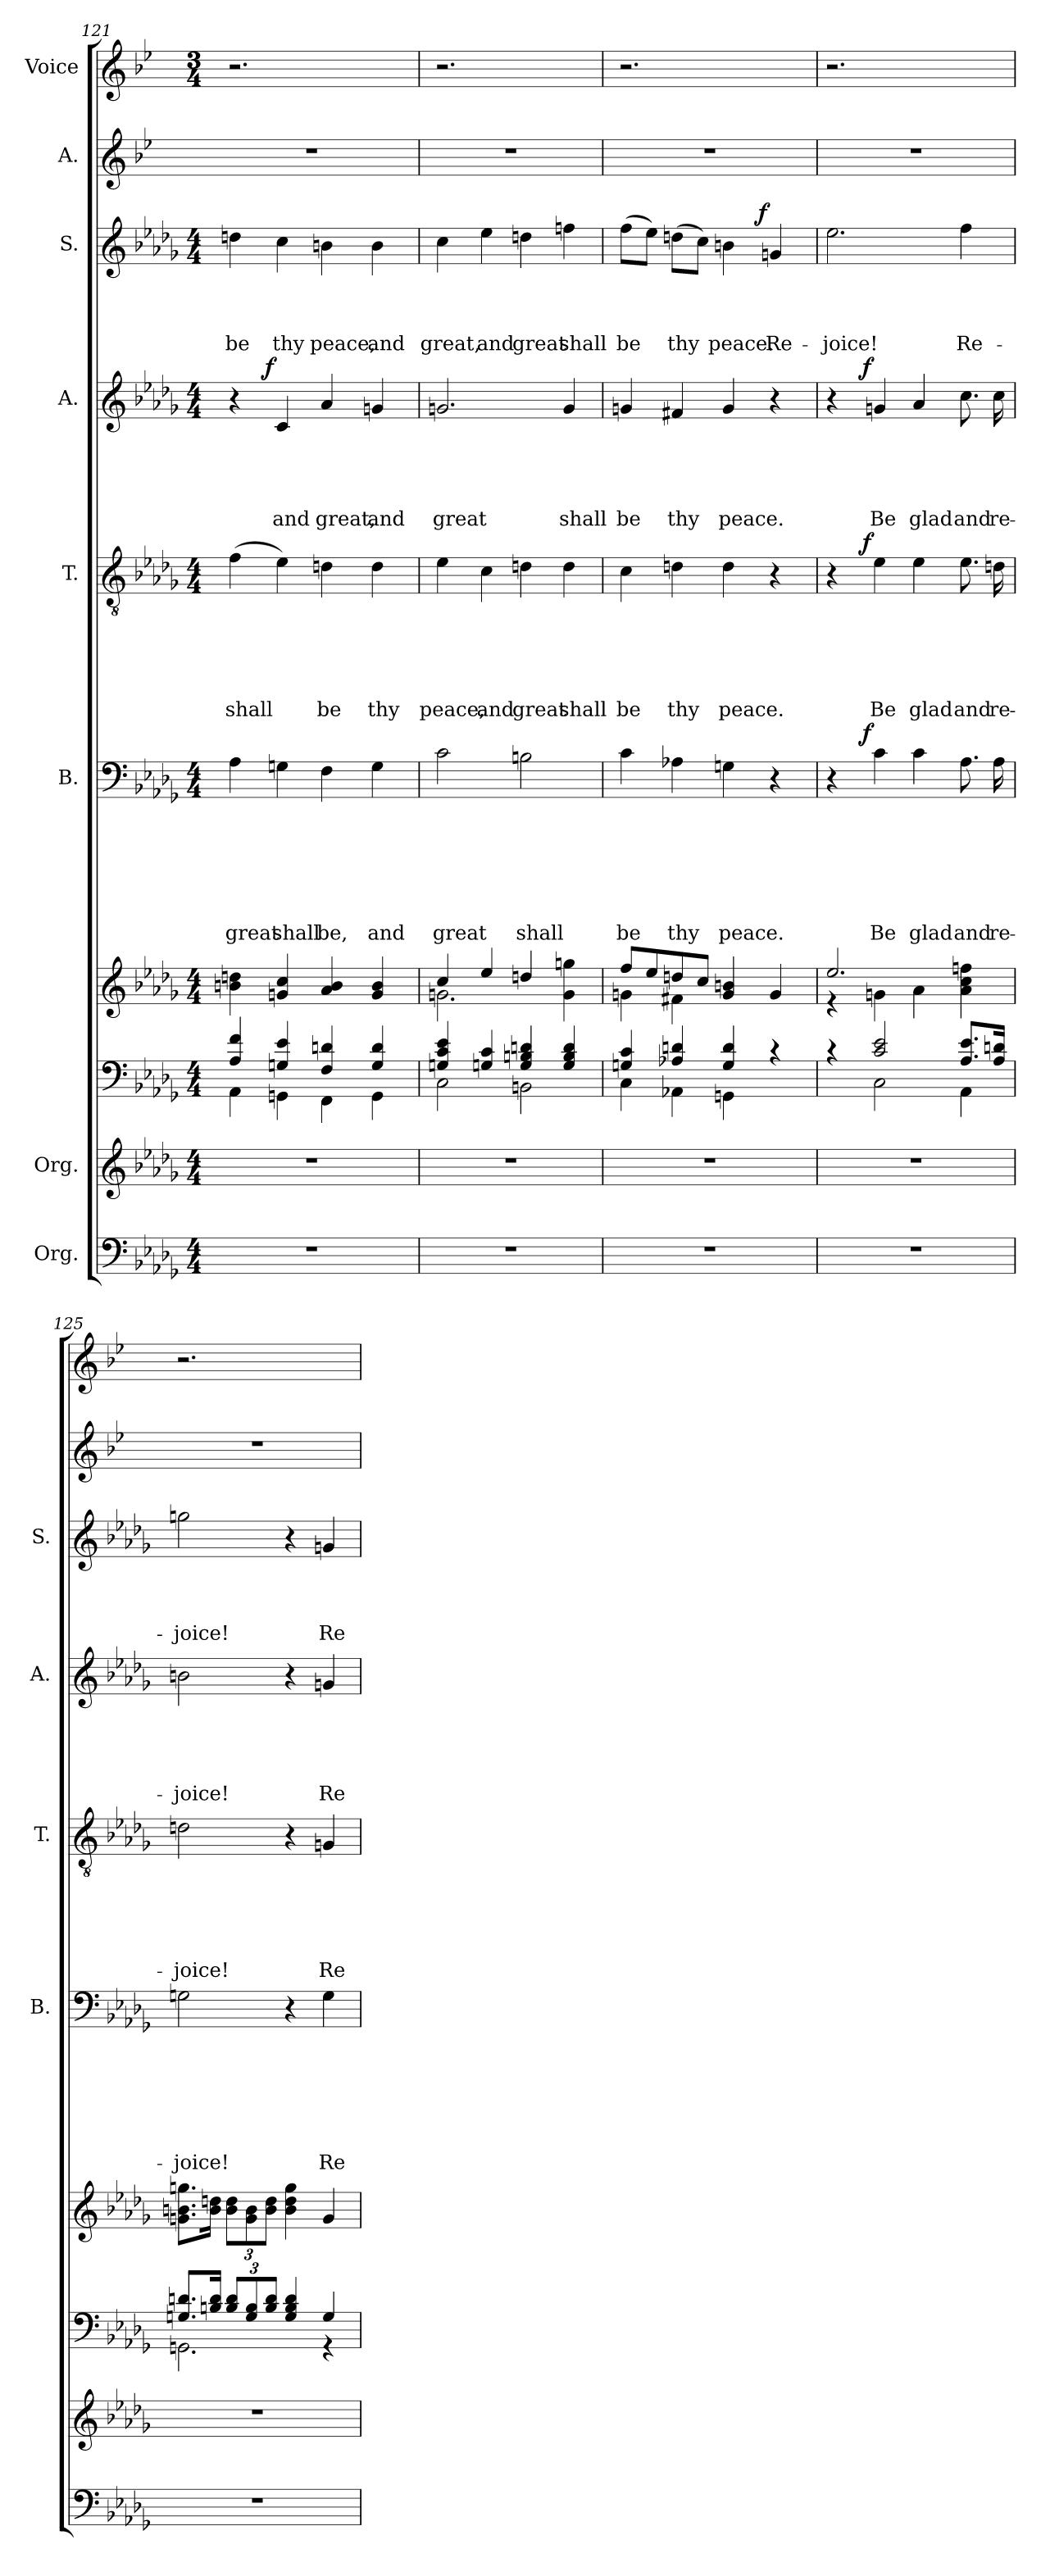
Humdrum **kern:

**kern	**kern	**kern	**kern	**kern	**text	**text	**text	**text	**text	**text	**text	**dynam	**kern	**text	**text	**text	**text	**text	**text	**dynam	**kern	**text	**text	**text	**text	**text	**dynam	**kern	**text	**text	**text	**text	**dynam	**kern	**kern
*part10	*part9	*part8	*part7	*part6	*part6	*part6	*part6	*part6	*part6	*part6	*part6	*part6	*part5	*part5	*part5	*part5	*part5	*part5	*part5	*part5	*part4	*part4	*part4	*part4	*part4	*part4	*part4	*part3	*part3	*part3	*part3	*part3	*part3	*part2	*part1
*staff10	*staff9	*staff8	*staff7	*staff6	*staff6	*staff6	*staff6	*staff6	*staff6	*staff6	*staff6	*staff6	*staff5	*staff5	*staff5	*staff5	*staff5	*staff5	*staff5	*staff5	*staff4	*staff4	*staff4	*staff4	*staff4	*staff4	*staff4	*staff3	*staff3	*staff3	*staff3	*staff3	*staff3	*staff2	*staff1
*I"Org.	*I"Org.	*	*	*I"B.	*	*	*	*	*	*	*	*	*I"T.	*	*	*	*	*	*	*	*I"A.	*	*	*	*	*	*	*I"S.	*	*	*	*	*	*I"A.	*I"Voice
*	*	*	*	*I'B.	*	*	*	*	*	*	*	*	*I'T.	*	*	*	*	*	*	*	*I'A.	*	*	*	*	*	*	*I'S.	*	*	*	*	*	*	*
*clefF4	*clefG2	*clefF4	*clefG2	*clefF4	*	*	*	*	*	*	*	*	*clefGv2	*	*	*	*	*	*	*	*clefG2	*	*	*	*	*	*	*clefG2	*	*	*	*	*	*clefG2	*clefG2
*k[b-e-a-d-g-]	*k[b-e-a-d-g-]	*k[b-e-a-d-g-]	*k[b-e-a-d-g-]	*k[b-e-a-d-g-]	*	*	*	*	*	*	*	*	*k[b-e-a-d-g-]	*	*	*	*	*	*	*	*k[b-e-a-d-g-]	*	*	*	*	*	*	*k[b-e-a-d-g-]	*	*	*	*	*	*k[b-e-]	*k[b-e-]
*D-:	*D-:	*D-:	*D-:	*D-:	*	*	*	*	*	*	*	*	*D-:	*	*	*	*	*	*	*	*D-:	*	*	*	*	*	*	*D-:	*	*	*	*	*	*B-:	*B-:
*M4/4	*M4/4	*M4/4	*M4/4	*M4/4	*	*	*	*	*	*	*	*	*M4/4	*	*	*	*	*	*	*	*M4/4	*	*	*	*	*	*	*M4/4	*	*	*	*	*	*	*M3/4
=121	=121	=121	=121	=121	=121	=121	=121	=121	=121	=121	=121	=121	=121	=121	=121	=121	=121	=121	=121	=121	=121	=121	=121	=121	=121	=121	=121	=121	=121	=121	=121	=121	=121	=121	=121
*	*	*^	*	*	*	*	*	*	*	*	*	*	*	*	*	*	*	*	*	*	*	*	*	*	*	*	*	*	*	*	*	*	*	*	*
!	!	!	!	!	!	!	!	!	!	!	!	!LO:LY:b	!	!	!	!	!	!	!	!LO:LY:b	!	!	!	!	!	!	!	!	!	!	!	!	!LO:LY:b	!	!	!
*	*	*	*	*	*	*	*	*	*	*	*	*	*	*	*	*	*	*	*	*	*	*^	*	*	*	*	*	*	*	*	*	*	*	*	*	*
1r	1r	4A-/ 4f/	4AA-\	4bn\ 4ddn\	4A-\	.	.	.	.	.	.	great	.	(>4f\	.	.	.	.	.	shall	.	4r	8..ryy	.	.	.	.	.	.	4ddn\	.	.	.	be	.	1r	2.r
!	!	!	!	!	!	!	!	!	!	!	!	!	!	!	!	!	!	!	!	!	!	!	!	!	!	!	!	!	!LO:DY:a	!	!	!	!	!	!	!	!
.	.	.	.	.	.	.	.	.	.	.	.	.	.	.	.	.	.	.	.	.	.	.	2ryy	.	.	.	.	.	f	.	.	.	.	.	.	.	.
!	!	!	!	!	!	!	!	!	!	!	!	!LO:LY:b	!	!	!	!	!	!	!	!	!	!	!	!	!	!	!	!LO:LY:b	!	!	!	!	!	!LO:LY:b	!	!	!
.	.	4Gn/ 4e-/	4GGn\	4gn/ 4cc/	4Gn\	.	.	.	.	.	.	shall	.	4e-\)	.	.	.	.	.	.	.	4c/	.	.	.	.	.	and	.	4cc\	.	.	.	thy	.	.	.
!	!	!	!	!	!	!	!	!	!	!	!	!LO:LY:b	!	!	!	!	!	!	!	!LO:LY:b	!	!	!	!	!	!	!	!LO:LY:b	!	!	!	!	!	!LO:LY:b	!	!	!
.	.	4F/ 4dn/	4FF\	4a-/ 4b/	4F\	.	.	.	.	.	.	be,	.	4dn\	.	.	.	.	.	be	.	4a-/	.	.	.	.	.	great,	.	4bn\	.	.	.	peace,	.	.	.
.	.	.	.	.	.	.	.	.	.	.	.	.	.	.	.	.	.	.	.	.	.	.	4ryy	.	.	.	.	.	.	.	.	.	.	.	.	.	.
!	!	!	!	!	!	!	!	!	!	!	!	!LO:LY:b	!	!	!	!	!	!	!	!LO:LY:b	!	!	!	!	!	!	!	!LO:LY:b	!	!	!	!	!	!LO:LY:b	!	!	!
.	.	4G/ 4d/	4GG\	4g/ 4b/	4G\	.	.	.	.	.	.	and	.	4d\	.	.	.	.	.	thy	.	4gn/	.	.	.	.	.	and	.	4b\	.	.	.	and	.	.	4ryy
.	.	.	.	.	.	.	.	.	.	.	.	.	.	.	.	.	.	.	.	.	.	.	32ryy	.	.	.	.	.	.	.	.	.	.	.	.	.	.
=122	=122	=122	=122	=122	=122	=122	=122	=122	=122	=122	=122	=122	=122	=122	=122	=122	=122	=122	=122	=122	=122	=122	=122	=122	=122	=122	=122	=122	=122	=122	=122	=122	=122	=122	=122	=122	=122
*	*	*	*	*^	*	*	*	*	*	*	*	*	*	*	*	*	*	*	*	*	*	*	*	*	*	*	*	*	*	*	*	*	*	*	*	*	*
!	!	!	!	!	!	!	!	!	!	!	!	!	!LO:LY:b	!	!	!	!	!	!	!	!LO:LY:b	!	!	!	!	!	!	!	!LO:LY:b	!	!	!	!	!	!LO:LY:b	!	!	!
*	*	*	*	*	*	*	*	*	*	*	*	*	*	*	*	*	*	*	*	*	*	*	*v	*v	*	*	*	*	*	*	*	*	*	*	*	*	*	*
1r	1r	2C\	4Gn/ 4c/ 4e-/	2.gn\	4cc/	2c\	.	.	.	.	.	.	great	.	4e-\	.	.	.	.	.	peace,	.	2.gn/	.	.	.	.	great	.	4cc\	.	.	.	great,	.	1r	2.r
!	!	!	!	!	!	!	!	!	!	!	!	!	!	!	!	!	!	!	!	!	!LO:LY:b	!	!	!	!	!	!	!	!	!	!	!	!	!LO:LY:b	!	!	!
.	.	.	4Gn/ 4c/	.	4ee-/	.	.	.	.	.	.	.	.	.	4c\	.	.	.	.	.	and	.	.	.	.	.	.	.	.	4ee-\	.	.	.	and	.	.	.
!	!	!	!	!	!	!	!	!	!	!	!	!	!LO:LY:b	!	!	!	!	!	!	!	!LO:LY:b	!	!	!	!	!	!	!	!	!	!	!	!	!LO:LY:b	!	!	!
.	.	4G/ 4Bn/ 4dn/	2BBn\	.	4ddn/	2Bn\	.	.	.	.	.	.	shall	.	4dn\	.	.	.	.	.	great	.	.	.	.	.	.	.	.	4ddn\	.	.	.	great	.	.	.
!	!	!	!	!	!	!	!	!	!	!	!	!	!	!	!	!	!	!	!	!	!LO:LY:b	!	!	!	!	!	!	!LO:LY:b	!	!	!	!	!	!LO:LY:b	!	!	!
.	.	4G/ 4B/ 4d/	.	4ryy	4g\ 4ggn\	.	.	.	.	.	.	.	.	.	4d\	.	.	.	.	.	shall	.	4g/	.	.	.	.	shall	.	4ffn\	.	.	.	shall	.	.	4ryy
!!LO:LB:g=z
=123	=123	=123	=123	=123	=123	=123	=123	=123	=123	=123	=123	=123	=123	=123	=123	=123	=123	=123	=123	=123	=123	=123	=123	=123	=123	=123	=123	=123	=123	=123	=123	=123	=123	=123	=123	=123	=123
!	!	!	!	!	!	!	!	!	!	!	!	!	!LO:LY:b	!	!	!	!	!	!	!	!LO:LY:b	!	!	!	!	!	!	!LO:LY:b	!	!	!	!	!	!LO:LY:b	!	!	!
*	*	*	*	*	*	*	*	*	*	*	*	*	*	*	*	*	*	*	*	*	*	*	*	*	*	*	*	*	*	*^	*	*	*	*	*	*	*
1r	1r	4Gn/ 4c/	4C\	8ff/L	4gn\	4c\	.	.	.	.	.	.	be	.	4c\	.	.	.	.	.	be	.	4gn/	.	.	.	.	be	.	(>8ff\L	2ryy	.	.	.	be	.	1r	2.r
.	.	.	.	8ee-/	.	.	.	.	.	.	.	.	.	.	.	.	.	.	.	.	.	.	.	.	.	.	.	.	.	8ee-\J)	.	.	.	.	.	.	.	.
!	!	!	!	!	!	!	!	!	!	!	!	!	!LO:LY:b	!	!	!	!	!	!	!	!LO:LY:b	!	!	!	!	!	!	!LO:LY:b	!	!	!	!	!	!	!LO:LY:b	!	!	!
.	.	4A-X/ 4dn/	4AA-X\	8ddn/	4f#X\	4A-X\	.	.	.	.	.	.	thy	.	4dn\	.	.	.	.	.	thy	.	4f#X/	.	.	.	.	thy	.	(>8ddn\L	.	.	.	.	thy	.	.	.
.	.	.	.	8cc/J	.	.	.	.	.	.	.	.	.	.	.	.	.	.	.	.	.	.	.	.	.	.	.	.	.	8cc\J)	.	.	.	.	.	.	.	.
!	!	!	!	!	!	!	!	!	!	!	!	!	!LO:LY:b	!	!	!	!	!	!	!	!LO:LY:b	!	!	!	!	!	!	!LO:LY:b	!	!	!	!	!	!	!LO:LY:b	!	!	!
.	.	4G/ 4d/	4GGn\	4g/ 4bn/	2ryy	4Gn\	.	.	.	.	.	.	peace.	.	4d\	.	.	.	.	.	peace.	.	4g/	.	.	.	.	peace.	.	4bn\	8..ryy	.	.	.	peace.	.	.	.
!	!	!	!	!	!	!	!	!	!	!	!	!	!	!	!	!	!	!	!	!	!	!	!	!	!	!	!	!	!	!	!	!	!	!	!	!LO:DY:a	!	!
.	.	.	.	.	.	.	.	.	.	.	.	.	.	.	.	.	.	.	.	.	.	.	.	.	.	.	.	.	.	.	4ryy	.	.	.	.	f	.	.
!	!	!	!	!	!	!	!	!	!	!	!	!	!	!	!	!	!	!	!	!	!	!	!	!	!	!	!	!	!	!	!	!	!	!	!LO:LY:b	!	!	!
.	.	4rc	4ryy	4g/	.	4r	.	.	.	.	.	.	.	.	4r	.	.	.	.	.	.	.	4r	.	.	.	.	.	.	4gn/	.	.	.	.	Re-	.	.	4ryy
.	.	.	.	.	.	.	.	.	.	.	.	.	.	.	.	.	.	.	.	.	.	.	.	.	.	.	.	.	.	.	32ryy	.	.	.	.	.	.	.
=124	=124	=124	=124	=124	=124	=124	=124	=124	=124	=124	=124	=124	=124	=124	=124	=124	=124	=124	=124	=124	=124	=124	=124	=124	=124	=124	=124	=124	=124	=124	=124	=124	=124	=124	=124	=124	=124	=124
!	!	!	!	!	!	!	!	!	!	!	!	!	!	!	!	!	!	!	!	!	!	!	!	!	!	!	!	!	!	!	!	!	!	!	!LO:LY:b	!	!	!
*	*	*	*	*	*	*^	*	*	*	*	*	*	*	*	*^	*	*	*	*	*	*	*	*^	*	*	*	*	*	*	*v	*v	*	*	*	*	*	*	*
1r	1r	4rc	4ryy	2.ee-/	4re	4r	8..ryy	.	.	.	.	.	.	.	.	4r	8..ryy	.	.	.	.	.	.	.	4r	8..ryy	.	.	.	.	.	.	2.ee-\	.	.	.	-joice!	.	1r	2.r
!	!	!	!	!	!	!	!	!	!	!	!	!	!	!	!LO:DY:a	!	!	!	!	!	!	!	!	!LO:DY:a	!	!	!	!	!	!	!	!LO:DY:a	!	!	!	!	!	!	!	!
.	.	.	.	.	.	.	2ryy	.	.	.	.	.	.	.	f	.	2ryy	.	.	.	.	.	.	f	.	2ryy	.	.	.	.	.	f	.	.	.	.	.	.	.	.
!	!	!	!	!	!	!	!	!	!	!	!	!	!	!LO:LY:b	!	!	!	!	!	!	!	!	!LO:LY:b	!	!	!	!	!	!	!	!LO:LY:b	!	!	!	!	!	!	!	!	!
.	.	2c/ 2e-/	2C\	.	4gn\	4c\	.	.	.	.	.	.	.	Be	.	4e-\	.	.	.	.	.	.	Be	.	4gn/	.	.	.	.	.	Be	.	.	.	.	.	.	.	.	.
!	!	!	!	!	!	!	!	!	!	!	!	!	!	!LO:LY:b	!	!	!	!	!	!	!	!	!LO:LY:b	!	!	!	!	!	!	!	!LO:LY:b	!	!	!	!	!	!	!	!	!
.	.	.	.	.	4a-\	4c\	.	.	.	.	.	.	.	glad	.	4e-\	.	.	.	.	.	.	glad	.	4a-/	.	.	.	.	.	glad	.	.	.	.	.	.	.	.	.
.	.	.	.	.	.	.	4ryy	.	.	.	.	.	.	.	.	.	4ryy	.	.	.	.	.	.	.	.	4ryy	.	.	.	.	.	.	.	.	.	.	.	.	.	.
!	!	!	!	!	!	!	!	!	!	!	!	!	!	!LO:LY:b	!	!	!	!	!	!	!	!	!LO:LY:b	!	!	!	!	!	!	!	!LO:LY:b	!	!	!	!	!	!LO:LY:b	!	!	!
.	.	8.A-/ 8.e-/L	4AA-\	4ryy	4a-\ 4cc\ 4ffn\	8.A-\	.	.	.	.	.	.	.	and	.	8.e-\	.	.	.	.	.	.	and	.	8.cc\	.	.	.	.	.	and	.	4ff\	.	.	.	Re-	.	.	4ryy
!	!	!	!	!	!	!	!	!	!	!	!	!	!	!LO:LY:b	!	!	!	!	!	!	!	!	!LO:LY:b	!	!	!	!	!	!	!	!LO:LY:b	!	!	!	!	!	!	!	!	!
.	.	16A-/ 16dn/Jk	.	.	.	16A-\	.	.	.	.	.	.	.	re-	.	16dn\	.	.	.	.	.	.	re-	.	16cc\	.	.	.	.	.	re-	.	.	.	.	.	.	.	.	.
.	.	.	.	.	.	.	32ryy	.	.	.	.	.	.	.	.	.	32ryy	.	.	.	.	.	.	.	.	32ryy	.	.	.	.	.	.	.	.	.	.	.	.	.	.
=125	=125	=125	=125	=125	=125	=125	=125	=125	=125	=125	=125	=125	=125	=125	=125	=125	=125	=125	=125	=125	=125	=125	=125	=125	=125	=125	=125	=125	=125	=125	=125	=125	=125	=125	=125	=125	=125	=125	=125	=125
!	!	!	!	!	!	!	!	!	!	!	!	!	!	!LO:LY:b	!	!	!	!	!	!	!	!	!LO:LY:b	!	!	!	!	!	!	!	!LO:LY:b	!	!	!	!	!	!LO:LY:b	!	!	!
*	*	*	*	*v	*v	*	*	*	*	*	*	*	*	*	*	*v	*v	*	*	*	*	*	*	*	*v	*v	*	*	*	*	*	*	*	*	*	*	*	*	*	*
*	*	*	*	*	*v	*v	*	*	*	*	*	*	*	*	*	*	*	*	*	*	*	*	*	*	*	*	*	*	*	*	*	*	*	*	*	*	*
1r	1r	8.Gn/ 8.dn/L	2.GGn\	8.gn\ 8.bn\ 8.ggn\L	2Gn\	.	.	.	.	.	.	-joice!	.	2dn\	.	.	.	.	.	-joice!	.	2bn\	.	.	.	.	-joice!	.	2ggn\	.	.	.	-joice!	.	1r	2.r
.	.	16Bn/ 16d/Jk	.	16b\ 16ddn\Jk	.	.	.	.	.	.	.	.	.	.	.	.	.	.	.	.	.	.	.	.	.	.	.	.	.	.	.	.	.	.	.	.
*	*	*Xbrackettup	*	*Xbrackettup	*	*	*	*	*	*	*	*	*	*	*	*	*	*	*	*	*	*	*	*	*	*	*	*	*	*	*	*	*	*	*	*
.	.	12B/ 12d/L	.	12b\ 12dd\L	.	.	.	.	.	.	.	.	.	.	.	.	.	.	.	.	.	.	.	.	.	.	.	.	.	.	.	.	.	.	.	.
.	.	12G/ 12B/	.	12g\ 12b\	.	.	.	.	.	.	.	.	.	.	.	.	.	.	.	.	.	.	.	.	.	.	.	.	.	.	.	.	.	.	.	.
.	.	12B/ 12d/J	.	12b\ 12dd\J	.	.	.	.	.	.	.	.	.	.	.	.	.	.	.	.	.	.	.	.	.	.	.	.	.	.	.	.	.	.	.	.
.	.	4G/ 4B/ 4d/	.	4b\ 4dd\ 4gg\	4r	.	.	.	.	.	.	.	.	4r	.	.	.	.	.	.	.	4r	.	.	.	.	.	.	4r	.	.	.	.	.	.	.
!	!	!	!	!	!	!	!	!	!	!	!	!LO:LY:b	!	!	!	!	!	!	!	!LO:LY:b	!	!	!	!	!	!	!LO:LY:b	!	!	!	!	!	!LO:LY:b	!	!	!
.	.	4G/	4rGG	4g/	4G\	.	.	.	.	.	.	Re-	.	4Gn/	.	.	.	.	.	Re-	.	4gn/	.	.	.	.	Re-	.	4gn/	.	.	.	Re-	.	.	4ryy
*	*	*v	*v	*	*	*	*	*	*	*	*	*	*	*	*	*	*	*	*	*	*	*	*	*	*	*	*	*	*	*	*	*	*	*	*	*
=	=	=	=	=	=	=	=	=	=	=	=	=	=	=	=	=	=	=	=	=	=	=	=	=	=	=	=	=	=	=	=	=	=	=	=
*-	*-	*-	*-	*-	*-	*-	*-	*-	*-	*-	*-	*-	*-	*-	*-	*-	*-	*-	*-	*-	*-	*-	*-	*-	*-	*-	*-	*-	*-	*-	*-	*-	*-	*-	*-
